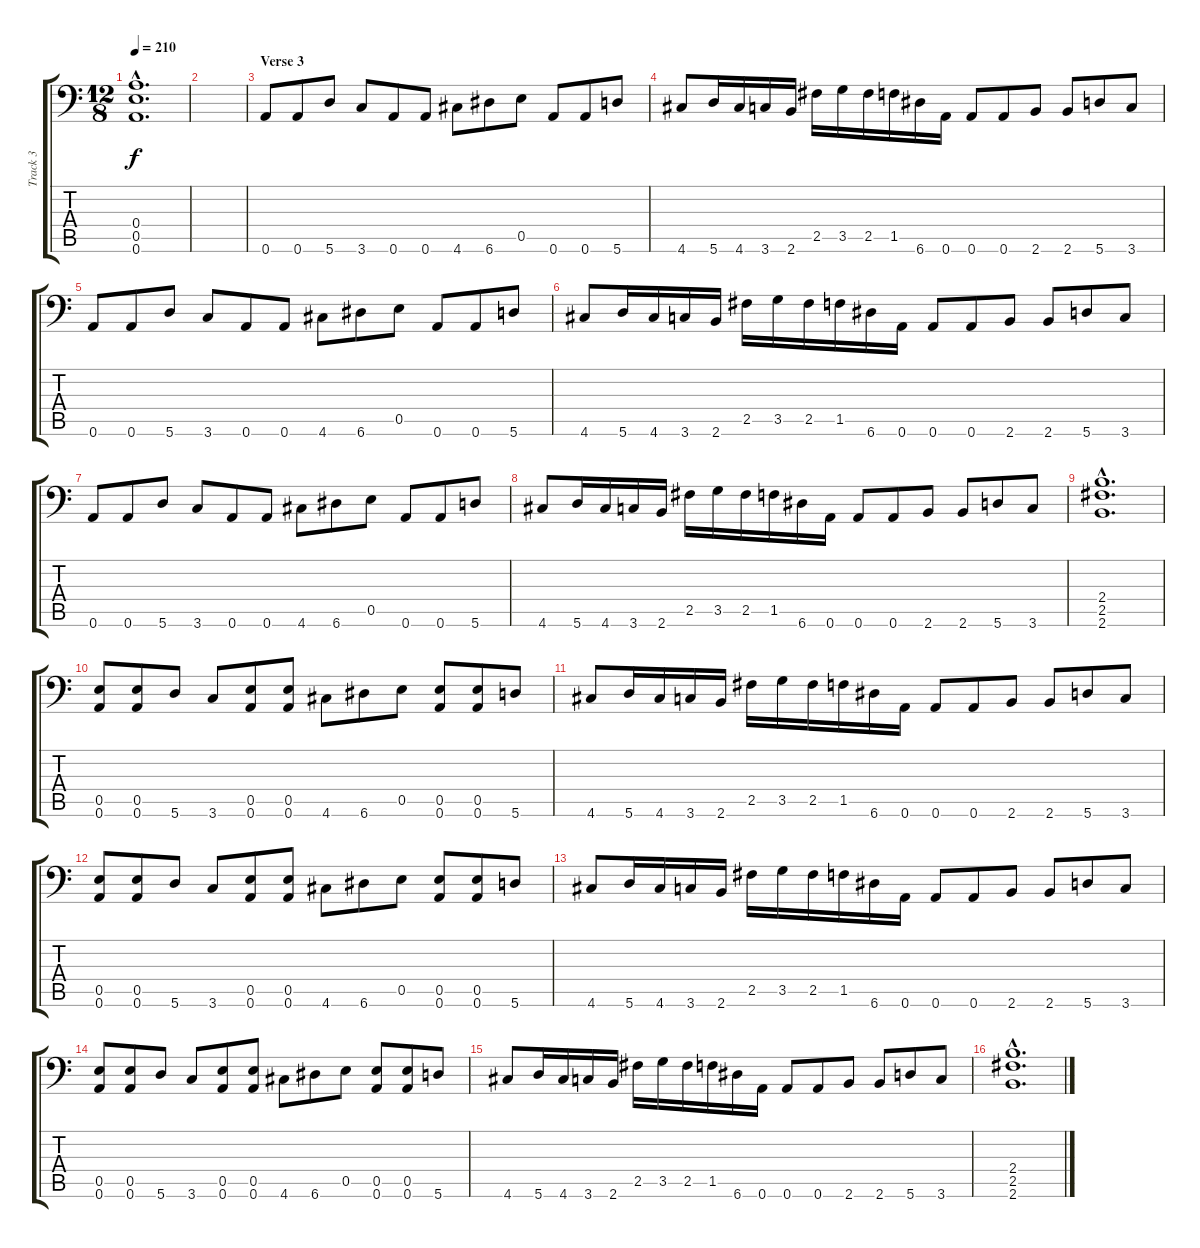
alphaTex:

\track ("Track 3" "Track 3") {instrument overdrivenguitar}
\staff {score tabs}
\tuning (B3 Gb3 D3 A2 E2 A1) {hide}
\ts (12 8)
\tempo 210
\clef f4
\ks c
(0.4{hac} 0.5{hac} 0.6{hac}).1{d dy f} |
|
\section ("" "Verse 3")
0.6.8 0.6.8 5.6.8 3.6.8 0.6.8 0.6.8 4.6.8 6.6.8 0.5.8 0.6.8 0.6.8 5.6.8 |
4.6.8 5.6.16 4.6.16 3.6.16 2.6.16 2.5.16 3.5.16 2.5.16 1.5.16 6.6.16 0.6.16 0.6.8 0.6.8 2.6.8 2.6.8 5.6.8 3.6.8 |
0.6.8 0.6.8 5.6.8 3.6.8 0.6.8 0.6.8 4.6.8 6.6.8 0.5.8 0.6.8 0.6.8 5.6.8 |
4.6.8 5.6.16 4.6.16 3.6.16 2.6.16 2.5.16 3.5.16 2.5.16 1.5.16 6.6.16 0.6.16 0.6.8 0.6.8 2.6.8 2.6.8 5.6.8 3.6.8 |
0.6.8 0.6.8 5.6.8 3.6.8 0.6.8 0.6.8 4.6.8 6.6.8 0.5.8 0.6.8 0.6.8 5.6.8 |
4.6.8 5.6.16 4.6.16 3.6.16 2.6.16 2.5.16 3.5.16 2.5.16 1.5.16 6.6.16 0.6.16 0.6.8 0.6.8 2.6.8 2.6.8 5.6.8 3.6.8 |
(2.4{hac} 2.5{hac} 2.6{hac}).1{d} |
(0.5 0.6).8 (0.5 0.6).8 5.6.8 3.6.8 (0.5 0.6).8 (0.5 0.6).8 4.6.8 6.6.8 0.5.8 (0.5 0.6).8 (0.5 0.6).8 5.6.8 |
4.6.8 5.6.16 4.6.16 3.6.16 2.6.16 2.5.16 3.5.16 2.5.16 1.5.16 6.6.16 0.6.16 0.6.8 0.6.8 2.6.8 2.6.8 5.6.8 3.6.8 |
(0.5 0.6).8 (0.5 0.6).8 5.6.8 3.6.8 (0.5 0.6).8 (0.5 0.6).8 4.6.8 6.6.8 0.5.8 (0.5 0.6).8 (0.5 0.6).8 5.6.8 |
4.6.8 5.6.16 4.6.16 3.6.16 2.6.16 2.5.16 3.5.16 2.5.16 1.5.16 6.6.16 0.6.16 0.6.8 0.6.8 2.6.8 2.6.8 5.6.8 3.6.8 |
(0.5 0.6).8 (0.5 0.6).8 5.6.8 3.6.8 (0.5 0.6).8 (0.5 0.6).8 4.6.8 6.6.8 0.5.8 (0.5 0.6).8 (0.5 0.6).8 5.6.8 |
4.6.8 5.6.16 4.6.16 3.6.16 2.6.16 2.5.16 3.5.16 2.5.16 1.5.16 6.6.16 0.6.16 0.6.8 0.6.8 2.6.8 2.6.8 5.6.8 3.6.8 |
(2.4{hac} 2.5{hac} 2.6{hac}).1{d}
